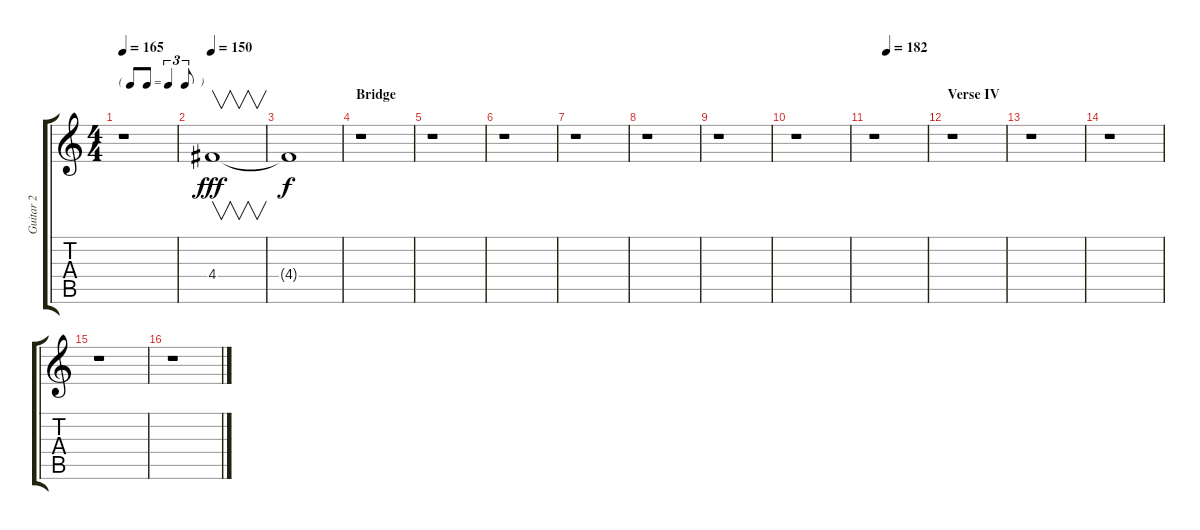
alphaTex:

\track ("Guitar 2" "Guitar 2") {instrument distortionguitar}
\staff {score tabs}
\tuning (E4 B3 G3 D3 A2 E2) {hide}
\ts (4 4)
\tf triplet8th
\tempo 165
\clef g2
\ks c
r.1{dy fff} |
\tempo 150
4.4.1{v} |
4.4{t}.1{dy f} |
\section ("" "Bridge")
r.1 |
r.1 |
r.1 |
r.1 |
r.1 |
r.1 |
r.1 |
\tempo (182 0.25)
r.1 |
\section ("" "Verse IV")
r.1 |
r.1 |
r.1 |
r.1 |
r.1
